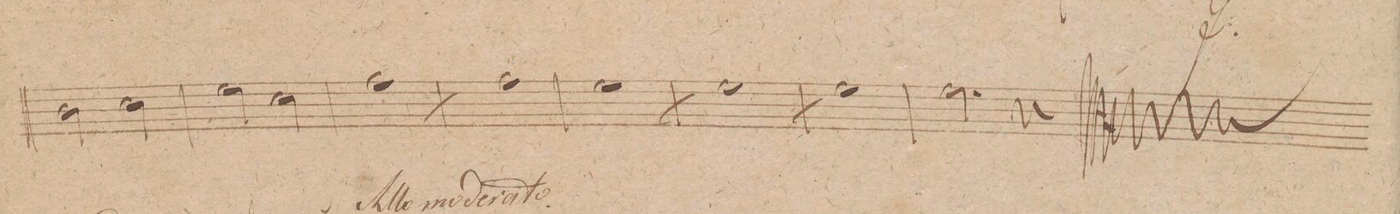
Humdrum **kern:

**kern	**dynam
*I"Clarnetto. in A.	*
*clefG2	*
*k[f#c#g#]	*
*met(c|)	*
*M2/2	*
2g#\	.
2a\	.
=309	=309
2cc#\	.
2a\	.
=310	=310
[<1dd	.
=311	=311
1dd]	.
=312	=312
[<1cc#	.
=313	=313
1cc#_<	.
=314	=314
1cc#]	.
=315	=315
2.cc#\	.
4r	.
==	==
*-	*-
